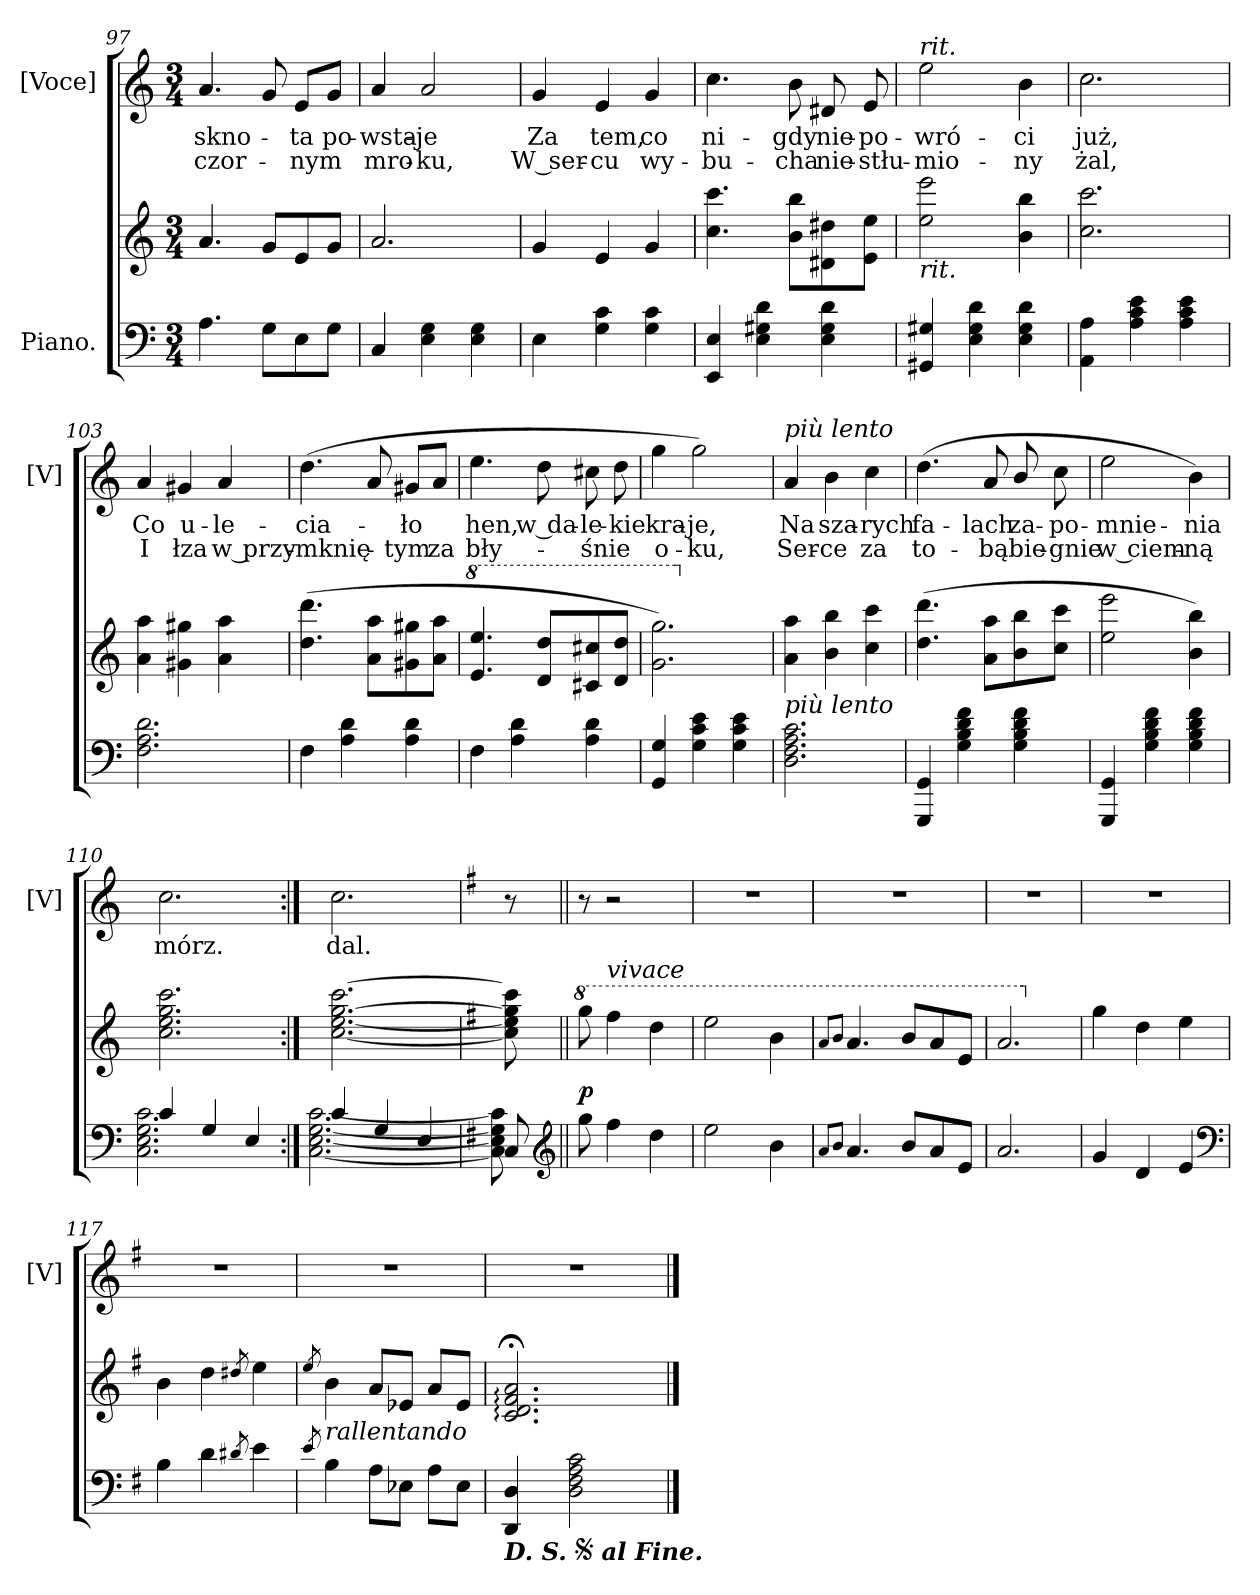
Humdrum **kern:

**kern	**kern	**dynam	**kern	**text	**text
*part2	*part2	*part2	*part1	*part1	*part1
*staff3	*staff2	*staff2/3	*staff1	*staff1	*staff1
*I"Piano.	*	*	*I"[Voce]	*	*
*	*	*	*I'[V]	*	*
*clefF4	*clefG2	*	*clefG2	*	*
*k[]	*k[]	*	*k[]	*	*
*C:	*C:	*	*C:	*	*
*M3/4	*M3/4	*	*M3/4	*	*
=97	=97	=97	=97	=97	=97
4.A\	4.a/	.	4.a/	-skno-	-czor-
8G\L	8g/L	.	8g/	.	.
8E\	8e/	.	8e/L	-ta	-nym
8G\J	8g/J	.	8g/J	po-	.
=98	=98	=98	=98	=98	=98
4C/	2.a/	.	4a/	-wsta-	mro-
4E\ 4G\	.	.	2a/	-je	-ku,
4E\ 4G\	.	.	.	.	.
=99	=99	=99	=99	=99	=99
4E\	4g/	.	4g/	Za	W ser-
4G\ 4c\	4e/	.	4e/	tem,	-cu
4G\ 4c\	4g/	.	4g/	co	wy-
=100	=100	=100	=100	=100	=100
4EE/ 4E/	4.cc\ 4.ccc\	.	4.cc\	ni-	-bu-
4E\ 4G#X\ 4d\	.	.	.	.	.
.	8b\ 8bb\L	.	8b\	-gdy	-cha
4E\ 4G#\ 4d\	8d#X\ 8dd#X\	.	8d#X/	nie-	nie-
.	8e\ 8ee\J	.	8e/	-po-	-stłu-
=101	=101	=101	=101	=101	=101
!	!	!	!LO:TX:a:i:t=rit.	!	!
!	!LO:TX:b:i:t=rit.	!	!	!	!
4GG#X/ 4G#X/	2ee\ 2eee\	.	2ee\	-wró-	-mio-
4E\ 4G#\ 4d\	.	.	.	.	.
4E\ 4G#\ 4d\	4b\ 4bb\	.	4b\	-ci	-ny
=102	=102	=102	=102	=102	=102
4AA\ 4A\	2.cc\ 2.ccc\	.	2.cc\	już,	żal,
4A\ 4c\ 4e\	.	.	.	.	.
4A\ 4c\ 4e\	.	.	.	.	.
=103	=103	=103	=103	=103	=103
2.F\ 2.A\ 2.d\	4a\ 4aa\	.	4a/	Co	I
.	4g#X\ 4gg#X\	.	4g#X/	u-	łza
.	4a\ 4aa\	.	4a/	-le-	w przy-
=104	=104	=104	=104	=104	=104
4F\	(4.dd\ 4.ddd\	.	(4.dd\	-cia-	-mknię-
4A\ 4d\	.	.	.	.	.
.	8a\ 8aa\L	.	8a/	.	.
4A\ 4d\	8g#X\ 8gg#X\	.	8g#X/L	-ło	-tym
.	8a\ 8aa\J	.	8a/J	.	za
=105	=105	=105	=105	=105	=105
*	*8va	*	*	*	*
4F\	4.ee/ 4.eee/	.	4.ee\	hen,	bły-
4A\ 4d\	.	.	.	.	.
.	8dd/ 8ddd/L	.	8dd\	w da-	.
4A\ 4d\	8cc#X/ 8ccc#X/	.	8cc#X\	-le-	-śnie
.	8dd/ 8ddd/J	.	8dd\	-kie	.
=106	=106	=106	=106	=106	=106
4GG/ 4G/	2.gg\ 2.ggg\)	.	4gg\	kra-	o-
4G\ 4c\ 4e\	.	.	2gg\)	-je,	-ku,
4G\ 4c\ 4e\	.	.	.	.	.
=107	=107	=107	=107	=107	=107
*	*X8va	*	*	*	*
!	!	!	!LO:TX:a:i:t=più lento	!	!
!	!LO:TX:b:i:t=più lento	!	!	!	!
2.D\ 2.F\ 2.A\ 2.c\	4a\ 4aa\	.	4a/	Na	Ser-
.	4b\ 4bb\	.	4b\	sza-	-ce
.	4cc\ 4ccc\	.	4cc\	-rych	za
=108	=108	=108	=108	=108	=108
4GGG/ 4GG/	(4.dd\ 4.ddd\	.	(4.dd\	fa-	to-
4G\ 4B\ 4d\ 4f\	.	.	.	.	.
.	8a\ 8aa\L	.	8a/	-lach	-bą
4G\ 4B\ 4d\ 4f\	8b\ 8bb\	.	8b/	za-	bie-
.	8cc\ 8ccc\J	.	8cc\	-po-	-gnie
=109	=109	=109	=109	=109	=109
4GGG/ 4GG/	2ee\ 2eee\	.	2ee\	-mnie-	w ciem-
4G\ 4B\ 4d\ 4f\	.	.	.	.	.
4G\ 4B\ 4d\ 4f\	4b\ 4bb\)	.	4b\)	-nia	-ną
=110	=110	=110	=110	=110	=110
*^	*	*	*	*	*
4c/	2.C\ 2.E\ 2.G\ 2.c\	2.cc\ 2.ee\ 2.gg\ 2.ccc\	.	2.cc\	mórz.	.
4G/	.	.	.	.	.	.
4E/	.	.	.	.	.	.
=111:|!	=111:|!	=111:|!	=111:|!	=111:|!	=111:|!	=111:|!
4c/	[2.C\ [2.E\ [2.G\ [2.c\	[2.cc\ [2.ee\ [2.gg\ [2.ccc\	.	2.cc\	dal.	.
4G/	.	.	.	.	.	.
4E/	.	.	.	.	.	.
=112	=112	=112	=112	=112	=112	=112
*k[f#]	*	*k[f#]	*	*k[f#]	*	*
*G:	*	*G:	*	*G:	*	*
8C/	8C]\ 8E]\ 8G]\ 8c]\	8cc]\ 8ee]\ 8gg]\ 8ccc]\	.	8r	.	.
*v	*v	*	*	*	*	*
*clefG2	*	*	*	*	*
=||	=||	=||	=||	=||	=||
*	*8va	*	*	*	*
8gg\	8ggg\	p	8r	.	.
!	!LO:TX:a:i:t=vivace	!	!	!	!
4ff#\	4fff#\	.	2r	.	.
4dd\	4ddd\	.	.	.	.
=113	=113	=113	=113	=113	=113
2ee\	2eee\	.	2.r	.	.
4b\	4bb\	.	.	.	.
=114	=114	=114	=114	=114	=114
8qqa/L	8qqaa/L	.	.	.	.
8qqb/J	8qqbb/J	.	.	.	.
4.a/	4.aa/	.	2.r	.	.
8b/L	8bb/L	.	.	.	.
8a/	8aa/	.	.	.	.
8e/J	8ee/J	.	.	.	.
=115	=115	=115	=115	=115	=115
2.a/	2.aa/	.	2.r	.	.
=116	=116	=116	=116	=116	=116
*	*X8va	*	*	*	*
4g/	4gg\	.	2.r	.	.
4d/	4dd\	.	.	.	.
4e/	4ee\	.	.	.	.
*clefF4	*	*	*	*	*
=117	=117	=117	=117	=117	=117
4B\	4b\	.	2.r	.	.
4d\	4dd\	.	.	.	.
8qd#X/	8qdd#X/	.	.	.	.
4e\	4ee\	.	.	.	.
=118	=118	=118	=118	=118	=118
8qe/	8qee/	.	.	.	.
!	!LO:TX:b:i:t=rallentando	!	!	!	!
4B\	4b\	.	2.r	.	.
8A\L	8a/L	.	.	.	.
8E-X\J	8e-X/J	.	.	.	.
8A\L	8a/L	.	.	.	.
8E-\J	8e-/J	.	.	.	.
=119	=119	=119	=119	=119	=119
!LO:TX:b:Bi:t=D. S. [segno] al Fine.	!	!	!	!	!
4DD/ 4D/	2.c;<:/ 2.d;<:/ 2.f#;<:/ 2.a;<:/	.	2.r	.	.
2D\ 2F#\ 2A\ 2c\	.	.	.	.	.
==	==	==	==	==	==
*-	*-	*-	*-	*-	*-
